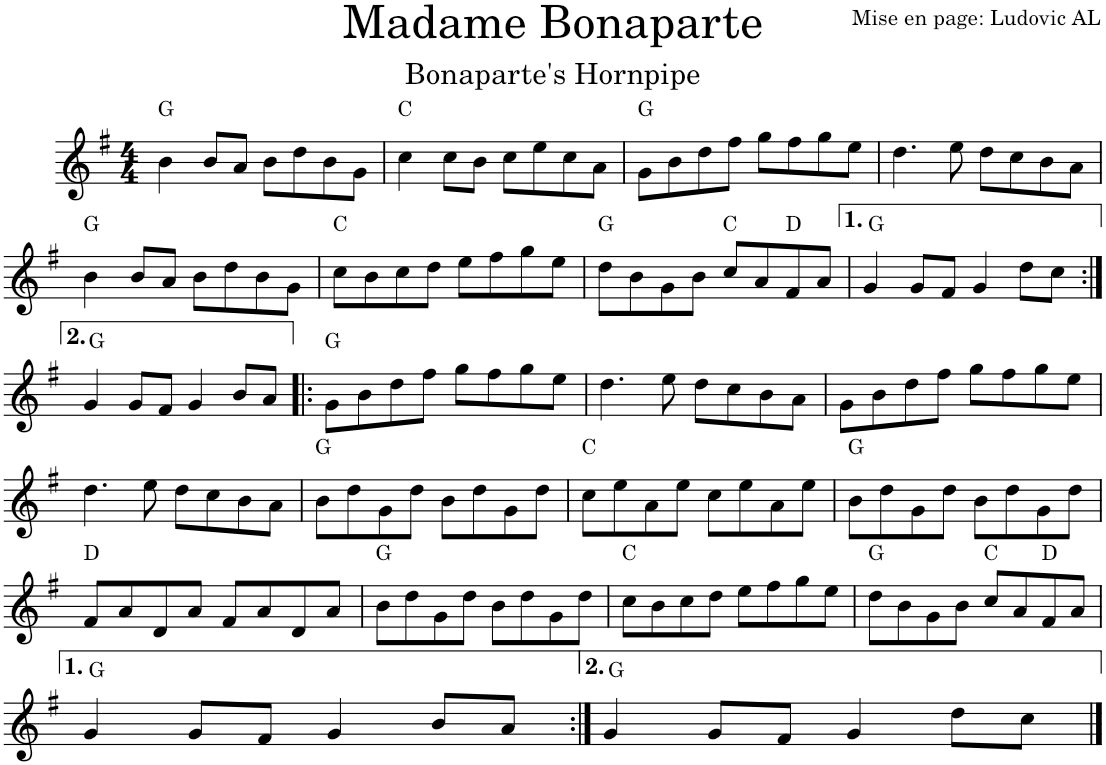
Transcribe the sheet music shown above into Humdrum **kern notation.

**kern	**harte
*part1	*part1
*staff1	*
*I"Voice	*
*I'V	*
*clefG2	*
*k[f#]	*
*M4/4	*
=1	=1
4b\	G:maj
8b/L	.
8a/J	.
8b\L	.
8dd\	.
8b\	.
8g\J	.
=2	=2
4cc\	C:maj
8cc\L	.
8b\J	.
8cc\L	.
8ee\	.
8cc\	.
8a\J	.
=3	=3
8g\L	G:maj
8b\	.
8dd\	.
8ff#\J	.
8gg\L	.
8ff#\	.
8gg\	.
8ee\J	.
=4	=4
4.dd\	.
8ee\	.
8dd\L	.
8cc\	.
8b\	.
8a\J	.
!!LO:LB:g=z
=5	=5
4b\	G:maj
8b/L	.
8a/J	.
8b\L	.
8dd\	.
8b\	.
8g\J	.
=6	=6
8cc\L	C:maj
8b\	.
8cc\	.
8dd\J	.
8ee\L	.
8ff#\	.
8gg\	.
8ee\J	.
=7	=7
8dd\L	G:maj
8b\	.
8g\	.
8b\J	.
8cc/L	C:maj
8a/	.
8f#/	D:maj
8a/J	.
=8	=8
4g/	G:maj
8g/L	.
8f#/J	.
4g/	.
8dd\L	.
8cc\J	.
!!LO:LB:g=z
=9:|!	=9:|!
4g/	G:maj
8g/L	.
8f#/J	.
4g/	.
8b/L	.
8a/J	.
=10!|:	=10!|:
8g\L	G:maj
8b\	.
8dd\	.
8ff#\J	.
8gg\L	.
8ff#\	.
8gg\	.
8ee\J	.
=11	=11
4.dd\	.
8ee\	.
8dd\L	.
8cc\	.
8b\	.
8a\J	.
=12	=12
8g\L	.
8b\	.
8dd\	.
8ff#\J	.
8gg\L	.
8ff#\	.
8gg\	.
8ee\J	.
!!LO:LB:g=z
=13	=13
4.dd\	.
8ee\	.
8dd\L	.
8cc\	.
8b\	.
8a\J	.
=14	=14
8b\L	G:maj
8dd\	.
8g\	.
8dd\J	.
8b\L	.
8dd\	.
8g\	.
8dd\J	.
=15	=15
8cc\L	C:maj
8ee\	.
8a\	.
8ee\J	.
8cc\L	.
8ee\	.
8a\	.
8ee\J	.
=16	=16
8b\L	G:maj
8dd\	.
8g\	.
8dd\J	.
8b\L	.
8dd\	.
8g\	.
8dd\J	.
!!LO:LB:g=z
=17	=17
8f#/L	D:maj
8a/	.
8d/	.
8a/J	.
8f#/L	.
8a/	.
8d/	.
8a/J	.
=18	=18
8b\L	G:maj
8dd\	.
8g\	.
8dd\J	.
8b\L	.
8dd\	.
8g\	.
8dd\J	.
=19	=19
8cc\L	C:maj
8b\	.
8cc\	.
8dd\J	.
8ee\L	.
8ff#\	.
8gg\	.
8ee\J	.
=20	=20
8dd\L	G:maj
8b\	.
8g\	.
8b\J	.
8cc/L	C:maj
8a/	.
8f#/	D:maj
8a/J	.
!!LO:LB:g=z
=21	=21
4g/	G:maj
8g/L	.
8f#/J	.
4g/	.
8b/L	.
8a/J	.
=22:|!	=22:|!
4g/	G:maj
8g/L	.
8f#/J	.
4g/	.
8dd\L	.
8cc\J	.
==	==
*-	*-
